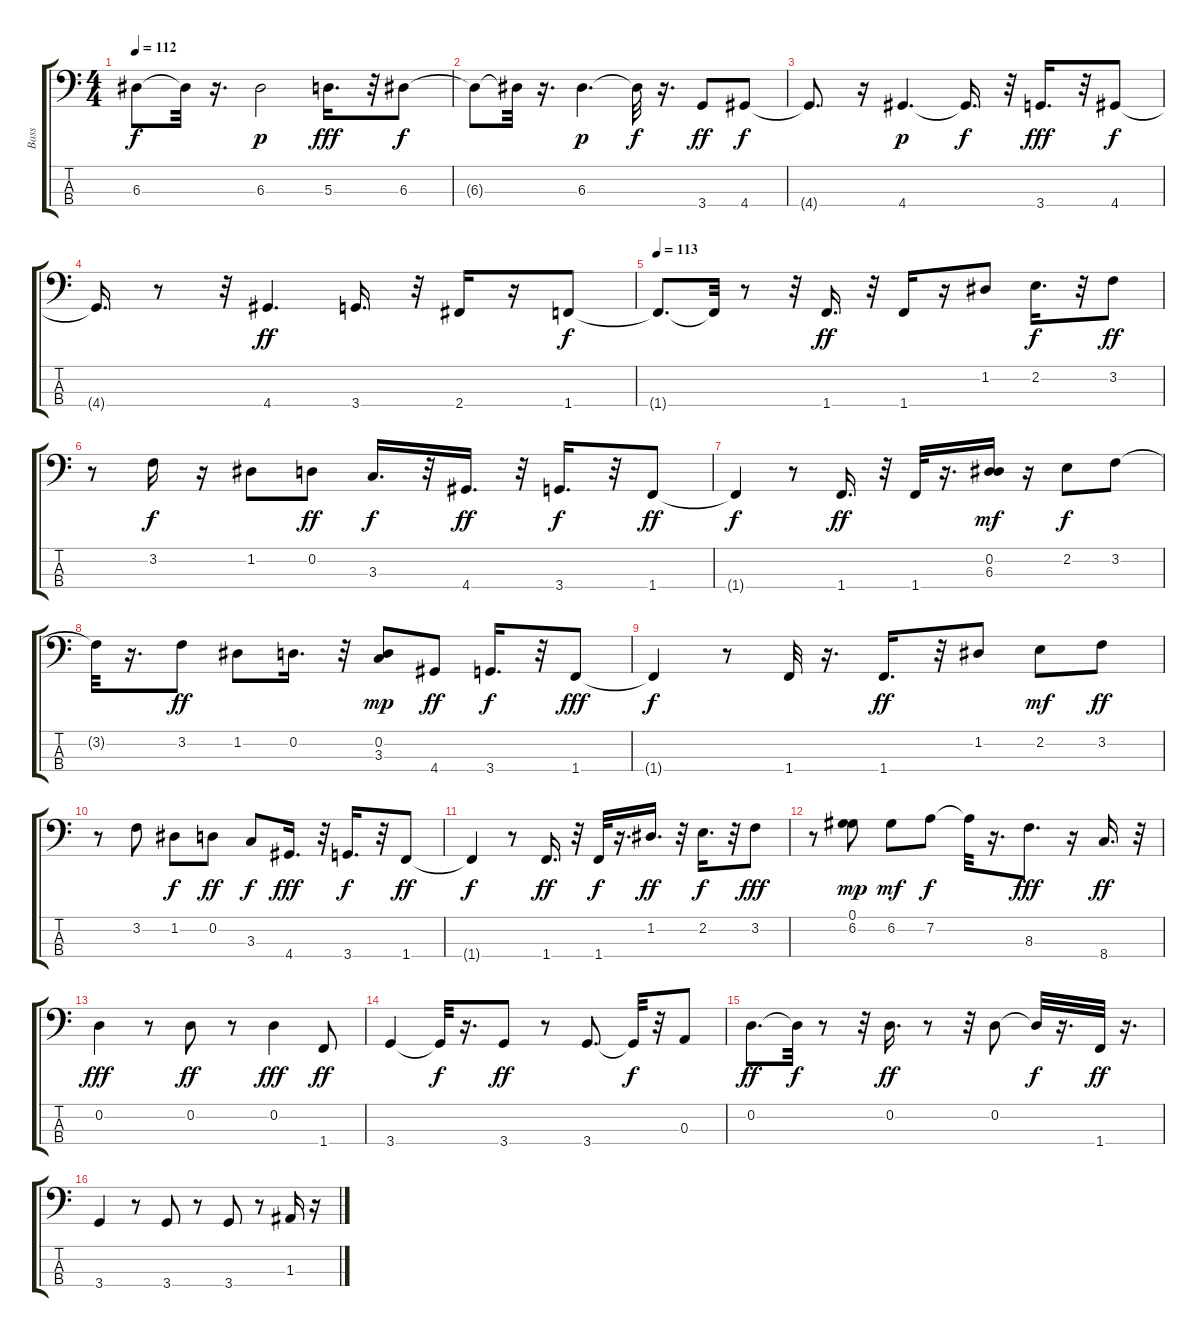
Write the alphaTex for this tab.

\track ("Bass" "Bass") {instrument slapbass1}
\staff {score tabs}
\tuning (G2 D2 A1 E1) {hide}
\ts (4 4)
\tempo 112
\clef f4
\ks c
6.3{t}.8{dy f} 6.3{t}.32 r.16{d} 6.3.2{dy p} 5.3.16{d dy fff} r.32 6.3.8{dy f} |
6.3{t}.8 6.3{t}.32 r.16{d} 6.3.4{d dy p} 6.3{t}.32{dy f} r.16{d} 3.4.8{dy ff} 4.4.8{dy f} |
4.4{t}.8{d} r.16 4.4.4{d dy p} 4.4{t}.16{d dy f} r.32 3.4.16{d dy fff} r.32 4.4.8{dy f} |
4.4{t}.16{d} r.8 r.32 4.4.4{d dy ff} 3.4.16{d} r.32 2.4.16 r.16 1.4.8{dy f} |
\tempo 113
1.4{t}.8{d} 1.4{t}.32 r.8 r.32 1.4.16{d dy ff} r.32 1.4.16 r.16 1.2.8 2.2.16{d dy f} r.32 3.2.8{dy ff} |
r.8 3.2.16{dy f} r.16 1.2.8 0.2.8{dy ff} 3.3.16{d dy f} r.32 4.4.16{d dy ff} r.32 3.4.16{d dy f} r.32 1.4.8{dy ff} |
1.4{t}.4{dy f} r.8 1.4.16{d dy ff} r.32 1.4.32 r.16{d} (0.2 6.3).16{dy mf} r.16 2.2.8{dy f} 3.2.8 |
3.2{t}.32 r.16{d} 3.2.8{dy ff} 1.2.8 0.2.16{d} r.32 (0.2 3.3).8{dy mp} 4.4.8{dy ff} 3.4.16{d dy f} r.32 1.4.8{dy fff} |
1.4{t}.4{dy f} r.8 1.4.32 r.16{d} 1.4.16{d dy ff} r.32 1.2.8 2.2.8{dy mf} 3.2.8{dy ff} |
r.8 3.2.8 1.2.8{dy f} 0.2.8{dy ff} 3.3.8{dy f} 4.4.16{d dy fff} r.32 3.4.16{d dy f} r.32 1.4.8{dy ff} |
1.4{t}.4{dy f} r.8 1.4.16{d dy ff} r.32 1.4.32{dy f} r.16{d} 1.2.16{d dy ff} r.32 2.2.16{d dy f} r.32 3.2.8{dy fff} |
r.8 (0.1 6.2).8{dy mp} 6.2.8{dy mf} 7.2.8{dy f} 7.2{t}.32 r.16{d} 8.3.8{d dy fff} r.16 8.4.16{d dy ff} r.32 |
0.2.4{dy fff} r.8 0.2.8{dy ff} r.8 0.2.4{dy fff} 1.4.8{dy ff} |
3.4.4 3.4{t}.32{dy f} r.16{d} 3.4.8{dy ff} r.8 3.4.8{d} 3.4{t}.32{dy f} r.32 0.3.8 |
0.2.8{d dy ff} 0.2{t}.32{dy f} r.8 r.32 0.2.16{d dy ff} r.8 r.32 0.2.8 0.2{t}.32{dy f} r.16{d} 1.4.32{dy ff} r.16{d} |
3.4.4 r.8 3.4.8 r.8 3.4.8 r.8 1.3.16 r.16
